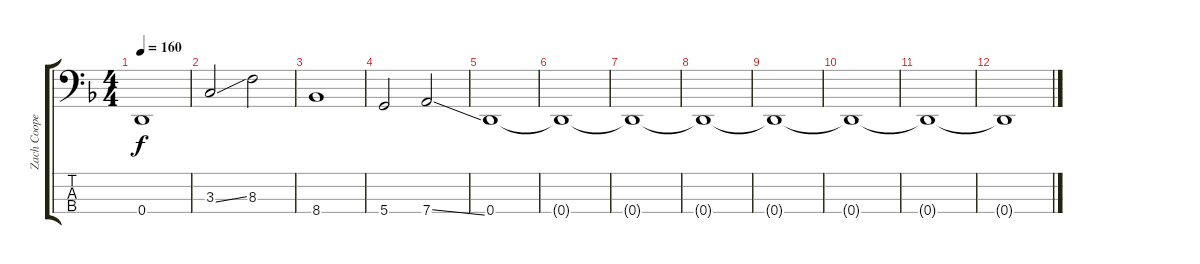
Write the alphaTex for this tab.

\track ("Zach Cooper" "Zach Coope") {instrument electricbassfinger}
\staff {score tabs}
\tuning (G2 D2 A1 D1) {hide}
\ts (4 4)
\tempo 160
\clef f4
\ks dminor
0.4.1{dy f} |
3.3{ss}.2 8.3.2 |
8.4.1 |
5.4.2 7.4{ss}.2 |
0.4.1 |
0.4{t}.1 |
0.4{t}.1 |
0.4{t}.1 |
0.4{t}.1 |
0.4{t}.1 |
0.4{t}.1 |
0.4{t}.1
